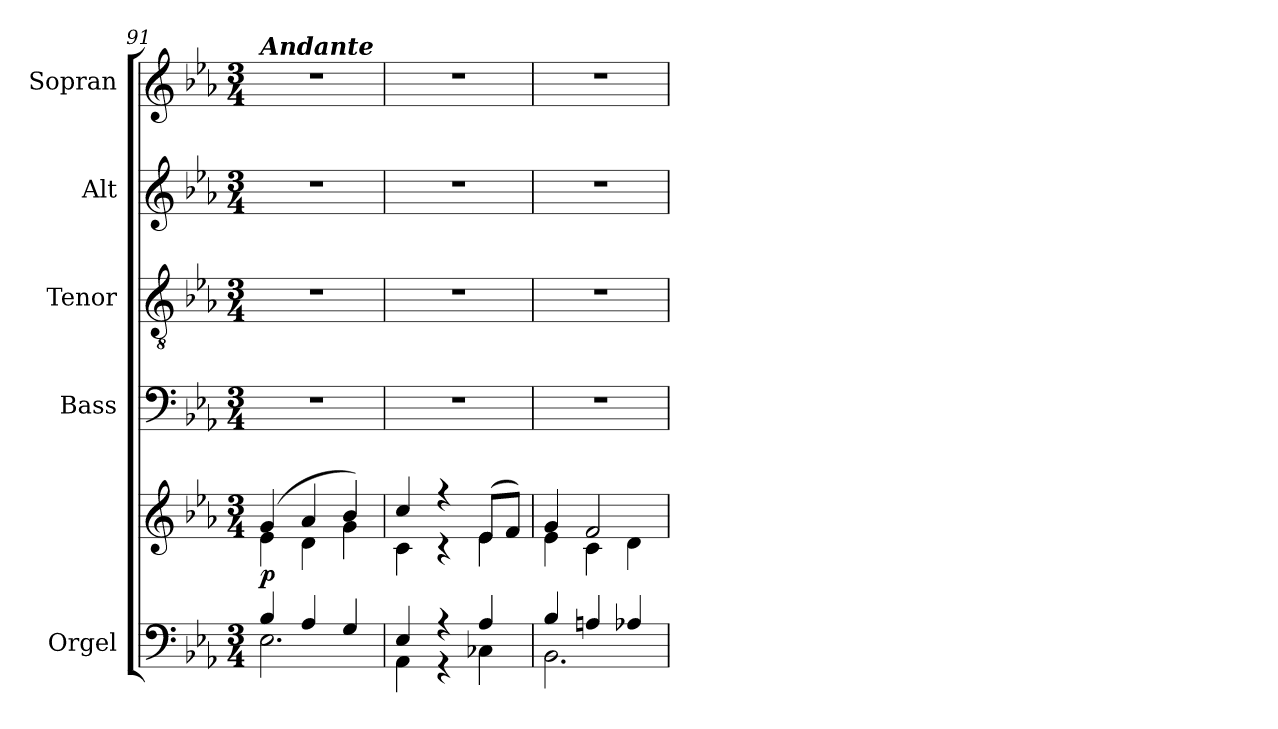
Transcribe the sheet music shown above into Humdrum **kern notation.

**kern	**kern	**dynam	**kern	**kern	**kern	**kern
*part5	*part5	*part5	*part4	*part3	*part2	*part1
*staff6	*staff5	*staff5/6	*staff4	*staff3	*staff2	*staff1
*I"Orgel	*	*	*I"Bass	*I"Tenor	*I"Alt	*I"Sopran
*I'Org.	*	*	*I'B.	*I'T.	*I'A.	*I'S.
!!LO:LB:g=z
*clefF4	*clefG2	*	*clefF4	*clefGv2	*clefG2	*clefG2
*k[b-e-a-]	*k[b-e-a-]	*	*k[b-e-a-]	*k[b-e-a-]	*k[b-e-a-]	*k[b-e-a-]
*E-:	*E-:	*	*E-:	*E-:	*E-:	*E-:
*M3/4	*M3/4	*	*M3/4	*M3/4	*M3/4	*M3/4
=91	=91	=91	=91	=91	=91	=91
*^	*^	*	*	*	*	*
!	!	!	!	!	!	!	!	!LO:TX:a:Bi:t=Andante
!	!	!	!	!LO:DY:b	!	!	!	!
4B-/	2.E-\	(4g/	4e-\	p	2.r	2.r	2.r	2.r
4A-/	.	4a-/	4d\	.	.	.	.	.
4G/	.	4b-/)	4g\	.	.	.	.	.
=92	=92	=92	=92	=92	=92	=92	=92	=92
4E-/	4AA-\	4cc/	4c\	.	2.r	2.r	2.r	2.r
4r	4r	4r	4r	.	.	.	.	.
4A-/	4C-X\	(>8e-/L	4e-\	.	.	.	.	.
.	.	8f/J)	.	.	.	.	.	.
=93	=93	=93	=93	=93	=93	=93	=93	=93
4B-/	2.BB-\	4g/	4e-\	.	2.r	2.r	2.r	2.r
4An/	.	2f/	4c\	.	.	.	.	.
4A-X/	.	.	4d\	.	.	.	.	.
*v	*v	*	*	*	*	*	*	*
*	*v	*v	*	*	*	*	*
=	=	=	=	=	=	=
*-	*-	*-	*-	*-	*-	*-
